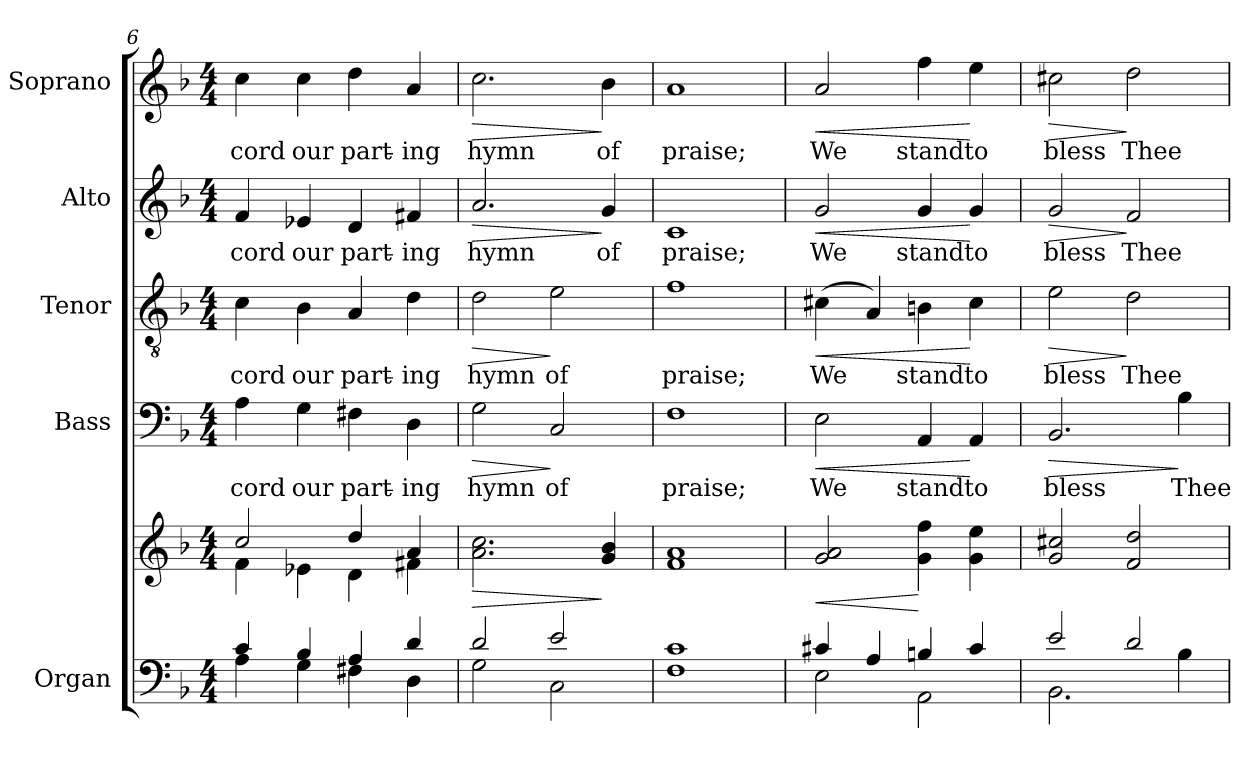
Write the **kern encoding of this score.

**kern	**kern	**dynam	**kern	**text	**dynam	**kern	**text	**dynam	**kern	**text	**dynam	**kern	**text	**dynam
*part5	*part5	*part5	*part4	*part4	*part4	*part3	*part3	*part3	*part2	*part2	*part2	*part1	*part1	*part1
*staff6	*staff5	*staff5/6	*staff4	*staff4	*staff4	*staff3	*staff3	*staff3	*staff2	*staff2	*staff2	*staff1	*staff1	*staff1
*I"Organ	*	*	*I"Bass	*	*	*I"Tenor	*	*	*I"Alto	*	*	*I"Soprano	*	*
*I'Org.	*	*	*I'B.	*	*	*I'T.	*	*	*I'A.	*	*	*I'S.	*	*
!!LO:LB:g=z
*clefF4	*clefG2	*	*clefF4	*	*	*clefGv2	*	*	*clefG2	*	*	*clefG2	*	*
*	*	*	*	*	*	*ITrd7c12	*	*	*	*	*	*	*	*
*k[b-]	*k[b-]	*	*k[b-]	*	*	*k[b-]	*	*	*k[b-]	*	*	*k[b-]	*	*
*F:	*F:	*	*F:	*	*	*F:	*	*	*F:	*	*	*F:	*	*
*M4/4	*M4/4	*	*M4/4	*	*	*M4/4	*	*	*M4/4	*	*	*M4/4	*	*
=6	=6	=6	=6	=6	=6	=6	=6	=6	=6	=6	=6	=6	=6	=6
*^	*^	*	*	*	*	*	*	*	*	*	*	*	*	*
!	!	!	!	!	!	!LO:LY:b:color=#000000	!	!	!	!	!	!	!	!	!	!
!	!	!	!	!	!	!	!	!	!LO:LY:b:color=#000000	!	!	!	!	!	!	!
!	!	!	!	!	!	!	!	!	!	!	!	!LO:LY:b:color=#000000	!	!	!	!
!	!	!	!	!	!	!	!	!	!	!	!	!	!	!	!LO:LY:b:color=#000000	!
4ci/	4Ai\	2cci/	4fi\	.	4Ai\	-cord	.	4Ci\	-cord	.	4fi/	-cord	.	4cci\	-cord	.
!	!	!	!	!	!	!LO:LY:b:color=#000000	!	!	!	!	!	!	!	!	!	!
!	!	!	!	!	!	!	!	!	!LO:LY:b:color=#000000	!	!	!	!	!	!	!
!	!	!	!	!	!	!	!	!	!	!	!	!LO:LY:b:color=#000000	!	!	!	!
!	!	!	!	!	!	!	!	!	!	!	!	!	!	!	!LO:LY:b:color=#000000	!
4B-i/	4Gi\	.	4e-Xi\	.	4Gi\	our	.	4BB-i\	our	.	4e-Xi/	our	.	4cci\	our	.
!	!	!	!	!	!	!LO:LY:b:color=#000000	!	!	!	!	!	!	!	!	!	!
!	!	!	!	!	!	!	!	!	!LO:LY:b:color=#000000	!	!	!	!	!	!	!
!	!	!	!	!	!	!	!	!	!	!	!	!LO:LY:b:color=#000000	!	!	!	!
!	!	!	!	!	!	!	!	!	!	!	!	!	!	!	!LO:LY:b:color=#000000	!
4Ai/	4F#Xi\	4ddi/	4di\	.	4F#Xi\	part-	.	4AAi/	part-	.	4di/	part-	.	4ddi\	part-	.
!	!	!	!	!	!	!LO:LY:b:color=#000000	!	!	!	!	!	!	!	!	!	!
!	!	!	!	!	!	!	!	!	!LO:LY:b:color=#000000	!	!	!	!	!	!	!
!	!	!	!	!	!	!	!	!	!	!	!	!LO:LY:b:color=#000000	!	!	!	!
!	!	!	!	!	!	!	!	!	!	!	!	!	!	!	!LO:LY:b:color=#000000	!
4di/	4Di\	4ai/	4f#Xi\	.	4Di\	-ing	.	4Di\	-ing	.	4f#Xi/	-ing	.	4ai/	-ing	.
=7	=7	=7	=7	=7	=7	=7	=7	=7	=7	=7	=7	=7	=7	=7	=7	=7
!	!	!	!	!LO:HP:b	!	!	!	!	!	!	!	!	!	!	!	!
*	*	*v	*v	*	*	*	*	*	*	*	*	*	*	*	*	*
*	*	*^	*	*	*	*	*	*	*	*	*	*	*	*	*
!	!	!	!	!	!	!LO:LY:b:color=#000000	!LO:HP:b	!	!	!	!	!	!	!	!	!
*	*	*v	*v	*	*	*	*	*	*	*	*	*	*	*	*	*
*	*	*^	*	*	*	*	*	*	*	*	*	*	*	*	*
!	!	!	!	!	!	!	!	!	!LO:LY:b:color=#000000	!LO:HP:b	!	!	!	!	!	!
*	*	*v	*v	*	*	*	*	*	*	*	*	*	*	*	*	*
*	*	*^	*	*	*	*	*	*	*	*	*	*	*	*	*
!	!	!	!	!	!	!	!	!	!	!	!	!LO:LY:b:color=#000000	!LO:HP:b	!	!	!
*	*	*v	*v	*	*	*	*	*	*	*	*	*	*	*	*	*
*	*	*^	*	*	*	*	*	*	*	*	*	*	*	*	*
!	!	!	!	!	!	!	!	!	!	!	!	!	!	!	!LO:LY:b:color=#000000	!LO:HP:b
*	*	*v	*v	*	*	*	*	*	*	*	*	*	*	*	*	*
2di/	2Gi\	2.ai\ 2.cci	>	2Gi\	hymn	>	2Di\	hymn	>	2.ai/	hymn	>	2.cci\	hymn	>
!	!	!	!	!	!LO:LY:b:color=#000000	!	!	!	!	!	!	!	!	!	!
!	!	!	!	!	!	!	!	!LO:LY:b:color=#000000	!	!	!	!	!	!	!
2ei/	2Ci\	.	.	2Ci/	of	]	2Ei\	of	]	.	.	.	.	.	.
!	!	!	!	!	!	!	!	!	!	!	!LO:LY:b:color=#000000	!	!	!	!
!	!	!	!	!	!	!	!	!	!	!	!	!	!	!LO:LY:b:color=#000000	!
.	.	4gi/ 4b-i	]	.	.	.	.	.	.	4gi/	of	]	4b-i\	of	]
*v	*v	*	*	*	*	*	*	*	*	*	*	*	*	*	*
=8	=8	=8	=8	=8	=8	=8	=8	=8	=8	=8	=8	=8	=8	=8
!	!	!	!	!LO:LY:b:color=#000000	!	!	!	!	!	!	!	!	!	!
!	!	!	!	!	!	!	!LO:LY:b:color=#000000	!	!	!	!	!	!	!
!	!	!	!	!	!	!	!	!	!	!LO:LY:b:color=#000000	!	!	!	!
!	!	!	!	!	!	!	!	!	!	!	!	!	!LO:LY:b:color=#000000	!
1Fi 1ci	1fi 1ai	.	1Fi	praise;	.	1Fi	praise;	.	1ci	praise;	.	1ai	praise;	.
=9	=9	=9	=9	=9	=9	=9	=9	=9	=9	=9	=9	=9	=9	=9
*^	*	*	*	*	*	*	*	*	*	*	*	*	*	*
!	!	!	!LO:HP:b	!	!	!	!	!	!	!	!	!	!	!	!
!	!	!	!	!	!LO:LY:b:color=#000000	!LO:HP:b	!	!	!	!	!	!	!	!	!
!	!	!	!	!	!	!	!	!LO:LY:b:color=#000000	!LO:HP:b	!	!	!	!	!	!
!	!	!	!	!	!	!	!	!	!	!	!LO:LY:b:color=#000000	!LO:HP:b	!	!	!
!	!	!	!	!	!	!	!	!	!	!	!	!	!	!LO:LY:b:color=#000000	!LO:HP:b
4c#Xi/	2Ei\	2gi/ 2ai	<	2Ei\	We	<	(4C#Xi\	We	<	2gi/	We	<	2ai/	We	<
4Ai/	.	.	.	.	.	.	4AAi/)	.	.	.	.	.	.	.	.
!	!	!	!	!	!LO:LY:b:color=#000000	!	!	!	!	!	!	!	!	!	!
!	!	!	!	!	!	!	!	!LO:LY:b:color=#000000	!	!	!	!	!	!	!
!	!	!	!	!	!	!	!	!	!	!	!LO:LY:b:color=#000000	!	!	!	!
!	!	!	!	!	!	!	!	!	!	!	!	!	!	!LO:LY:b:color=#000000	!
4Bni/	2AAi\	4gi\ 4ffi	[	4AAi/	stand	.	4BBni\	stand	.	4gi/	stand	.	4ffi\	stand	.
!	!	!	!	!	!LO:LY:b:color=#000000	!	!	!	!	!	!	!	!	!	!
!	!	!	!	!	!	!	!	!LO:LY:b:color=#000000	!	!	!	!	!	!	!
!	!	!	!	!	!	!	!	!	!	!	!LO:LY:b:color=#000000	!	!	!	!
!	!	!	!	!	!	!	!	!	!	!	!	!	!	!LO:LY:b:color=#000000	!
4c#i/	.	4gi\ 4eei	.	4AAi/	to	[	4C#i\	to	[	4gi/	to	[	4eei\	to	[
=10	=10	=10	=10	=10	=10	=10	=10	=10	=10	=10	=10	=10	=10	=10	=10
!	!	!	!	!	!LO:LY:b:color=#000000	!LO:HP:b	!	!	!	!	!	!	!	!	!
!	!	!	!	!	!	!	!	!LO:LY:b:color=#000000	!LO:HP:b	!	!	!	!	!	!
!	!	!	!	!	!	!	!	!	!	!	!LO:LY:b:color=#000000	!LO:HP:b	!	!	!
!	!	!	!	!	!	!	!	!	!	!	!	!	!	!LO:LY:b:color=#000000	!LO:HP:b
2ei/	2.BB-i\	2gi/ 2cc#Xi	.	2.BB-i/	bless	>	2Ei\	bless	>	2gi/	bless	>	2cc#Xi\	bless	>
!	!	!	!	!	!	!	!	!LO:LY:b:color=#000000	!	!	!	!	!	!	!
!	!	!	!	!	!	!	!	!	!	!	!LO:LY:b:color=#000000	!	!	!	!
!	!	!	!	!	!	!	!	!	!	!	!	!	!	!LO:LY:b:color=#000000	!
2di/	.	2fi/ 2ddi	.	.	.	.	2Di\	Thee	]	2fi/	Thee	]	2ddi\	Thee	]
!	!	!	!	!	!LO:LY:b:color=#000000	!	!	!	!	!	!	!	!	!	!
.	4B-i\	.	.	4B-i\	Thee	]	.	.	.	.	.	.	.	.	.
*v	*v	*	*	*	*	*	*	*	*	*	*	*	*	*	*
=	=	=	=	=	=	=	=	=	=	=	=	=	=	=
*-	*-	*-	*-	*-	*-	*-	*-	*-	*-	*-	*-	*-	*-	*-
